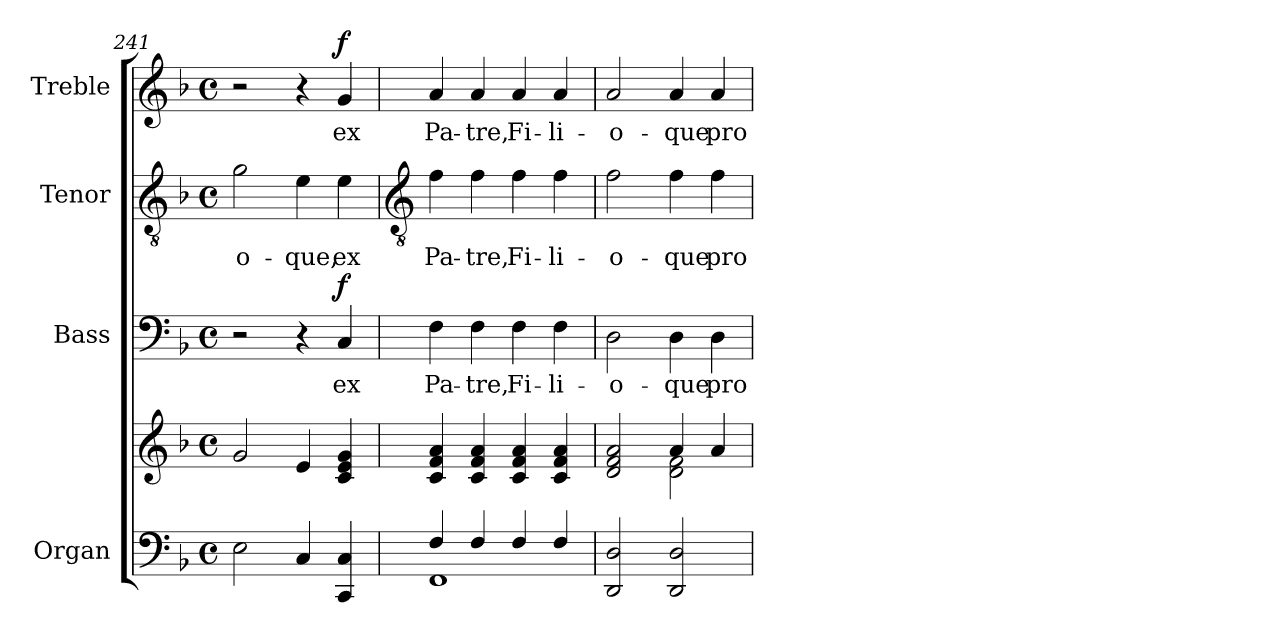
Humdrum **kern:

**kern	**kern	**kern	**text	**dynam	**kern	**text	**kern	**text	**dynam
*part4	*part4	*part3	*part3	*part3	*part2	*part2	*part1	*part1	*part1
*staff5	*staff4	*staff3	*staff3	*staff3	*staff2	*staff2	*staff1	*staff1	*staff1
*I"Organ	*	*I"Bass	*	*	*I"Tenor	*	*I"Treble	*	*
*I'Organ	*	*I'Bass	*	*	*I'Tenor	*	*I'Treble	*	*
*clefF4	*clefG2	*clefF4	*	*	*clefGv2	*	*clefG2	*	*
*k[b-]	*k[b-]	*k[b-]	*	*	*k[b-]	*	*k[b-]	*	*
*F:	*F:	*F:	*	*	*F:	*	*F:	*	*
*M4/4	*M4/4	*M4/4	*	*	*M4/4	*	*M4/4	*	*
*met(c)	*met(c)	*met(c)	*	*	*met(c)	*	*met(c)	*	*
=241	=241	=241	=241	=241	=241	=241	=241	=241	=241
*	*^	*	*	*	*	*	*	*	*
!	!	!	!	!	!	!	!LO:LY:b	!	!	!
2E	2g	1ryy	2r	.	.	2g	-o-	2r	.	.
!	!	!	!	!	!	!	!LO:LY:b	!	!	!
4C	4e	.	4r	.	.	4e	-que,	4r	.	.
!	!	!	!	!LO:LY:b	!LO:DY:b	!	!LO:LY:b	!	!LO:LY:b	!LO:DY:b
4CC 4C	4c 4e 4g	.	4C	ex	f	4e	ex	4g	ex	f
*	*v	*v	*	*	*	*	*	*	*	*
!!LO:LB:g=z
=242	=242	=242	=242	=242	=242	=242	=242	=242	=242
*	*	*	*	*	*clefGv2	*	*	*	*
*^	*	*	*	*	*	*	*	*	*
!	!	!	!	!LO:LY:b	!	!	!LO:LY:b	!	!LO:LY:b	!
4F/	1FF	4c 4f 4a	4F	Pa-	.	4f	Pa-	4a	Pa-	.
!	!	!	!	!LO:LY:b	!	!	!LO:LY:b	!	!LO:LY:b	!
4F/	.	4c 4f 4a	4F	-tre,	.	4f	-tre,	4a	-tre,	.
!	!	!	!	!LO:LY:b	!	!	!LO:LY:b	!	!LO:LY:b	!
4F/	.	4c 4f 4a	4F	Fi-	.	4f	Fi-	4a	Fi-	.
!	!	!	!	!LO:LY:b	!	!	!LO:LY:b	!	!LO:LY:b	!
4F/	.	4c 4f 4a	4F	-li-	.	4f	-li-	4a	-li-	.
*v	*v	*	*	*	*	*	*	*	*	*
=243	=243	=243	=243	=243	=243	=243	=243	=243	=243
*	*^	*	*	*	*	*	*	*	*
!	!	!	!	!LO:LY:b	!	!	!LO:LY:b	!	!LO:LY:b	!
2DD 2D	2d 2f 2a	2ryy	2D	-o-	.	2f	-o-	2a	-o-	.
!	!	!	!	!LO:LY:b	!	!	!LO:LY:b	!	!LO:LY:b	!
2DD 2D	4a	2d\ 2f\	4D	-que	.	4f	-que	4a	-que	.
!	!	!	!	!LO:LY:b	!	!	!LO:LY:b	!	!LO:LY:b	!
.	4a	.	4D	pro-	.	4f	pro-	4a	pro-	.
*	*v	*v	*	*	*	*	*	*	*	*
=	=	=	=	=	=	=	=	=	=
*-	*-	*-	*-	*-	*-	*-	*-	*-	*-
